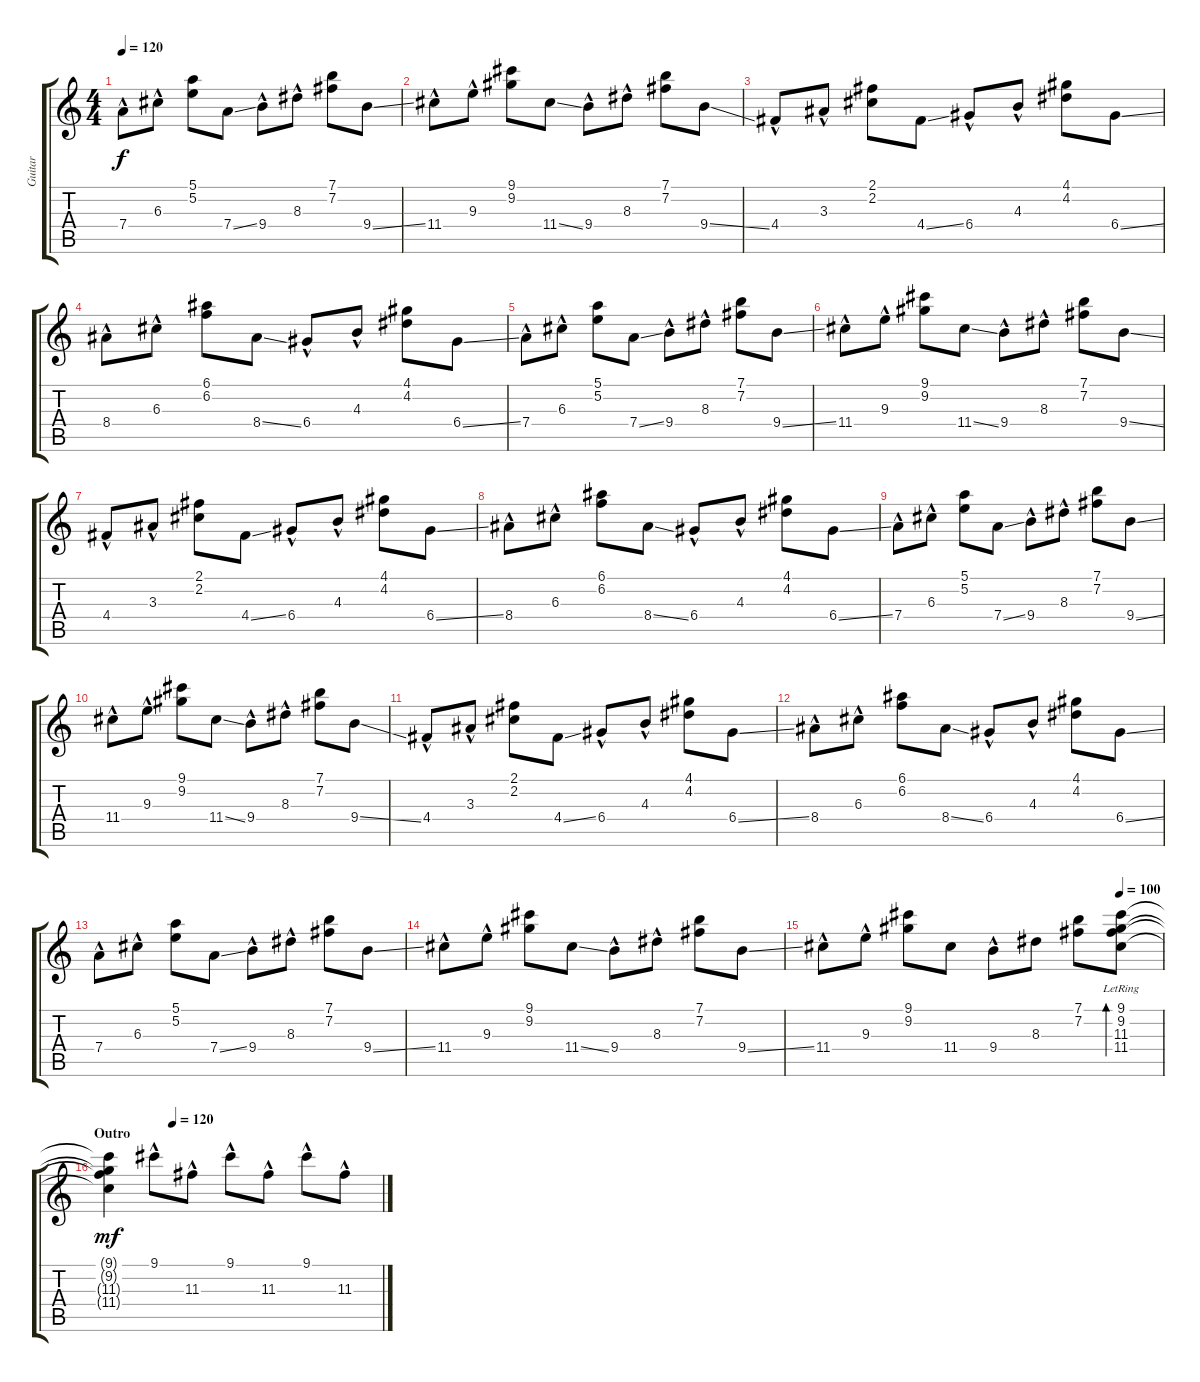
\track ("Guitar" "Guitar") {instrument electricguitarclean}
\staff {score tabs}
\tuning (E4 B3 G3 D3 A2 E2) {hide}
\ts (4 4)
\tempo 120
\clef g2
\ks c
7.4{hac}.8{dy f} 6.3{hac}.8 (5.1 5.2).8 7.4{ss}.8 9.4{hac}.8 8.3{hac}.8 (7.1 7.2).8 9.4{ss}.8 |
11.4{hac}.8 9.3{hac}.8 (9.1 9.2).8 11.4{ss}.8 9.4{hac}.8 8.3{hac}.8 (7.1 7.2).8 9.4{ss}.8 |
4.4{hac}.8 3.3{hac}.8 (2.1 2.2).8 4.4{ss}.8 6.4{hac}.8 4.3{hac}.8 (4.1 4.2).8 6.4{ss}.8 |
8.4{hac}.8 6.3{hac}.8 (6.1 6.2).8 8.4{ss}.8 6.4{hac}.8 4.3{hac}.8 (4.1 4.2).8 6.4{ss}.8 |
7.4{hac}.8 6.3{hac}.8 (5.1 5.2).8 7.4{ss}.8 9.4{hac}.8 8.3{hac}.8 (7.1 7.2).8 9.4{ss}.8 |
11.4{hac}.8 9.3{hac}.8 (9.1 9.2).8 11.4{ss}.8 9.4{hac}.8 8.3{hac}.8 (7.1 7.2).8 9.4{ss}.8 |
4.4{hac}.8 3.3{hac}.8 (2.1 2.2).8 4.4{ss}.8 6.4{hac}.8 4.3{hac}.8 (4.1 4.2).8 6.4{ss}.8 |
8.4{hac}.8 6.3{hac}.8 (6.1 6.2).8 8.4{ss}.8 6.4{hac}.8 4.3{hac}.8 (4.1 4.2).8 6.4{ss}.8 |
7.4{hac}.8 6.3{hac}.8 (5.1 5.2).8 7.4{ss}.8 9.4{hac}.8 8.3{hac}.8 (7.1 7.2).8 9.4{ss}.8 |
11.4{hac}.8 9.3{hac}.8 (9.1 9.2).8 11.4{ss}.8 9.4{hac}.8 8.3{hac}.8 (7.1 7.2).8 9.4{ss}.8 |
4.4{hac}.8 3.3{hac}.8 (2.1 2.2).8 4.4{ss}.8 6.4{hac}.8 4.3{hac}.8 (4.1 4.2).8 6.4{ss}.8 |
8.4{hac}.8 6.3{hac}.8 (6.1 6.2).8 8.4{ss}.8 6.4{hac}.8 4.3{hac}.8 (4.1 4.2).8 6.4{ss}.8 |
7.4{hac}.8 6.3{hac}.8 (5.1 5.2).8 7.4{ss}.8 9.4{hac}.8 8.3{hac}.8 (7.1 7.2).8 9.4{ss}.8 |
11.4{hac}.8 9.3{hac}.8 (9.1 9.2).8 11.4{ss}.8 9.4{hac}.8 8.3{hac}.8 (7.1 7.2).8 9.4{ss}.8 |
\tempo (80 0.875)
\tempo (100 0.875)
11.4{hac}.8 9.3{hac}.8 (9.1 9.2).8 11.4.8 9.4{hac}.8 8.3.8 (7.1 7.2).8 (9.1{lr} 9.2{lr} 11.3{lr} 11.4{lr}).8{bd 120} |
\section ("" "Outro")
\tempo (120 0.25)
(9.1{t} 9.2{t} 11.3{t} 11.4{t}).4{dy mf} 9.1{hac}.8 11.3{hac}.8 9.1{hac}.8 11.3{hac}.8 9.1{hac}.8 11.3{hac}.8
